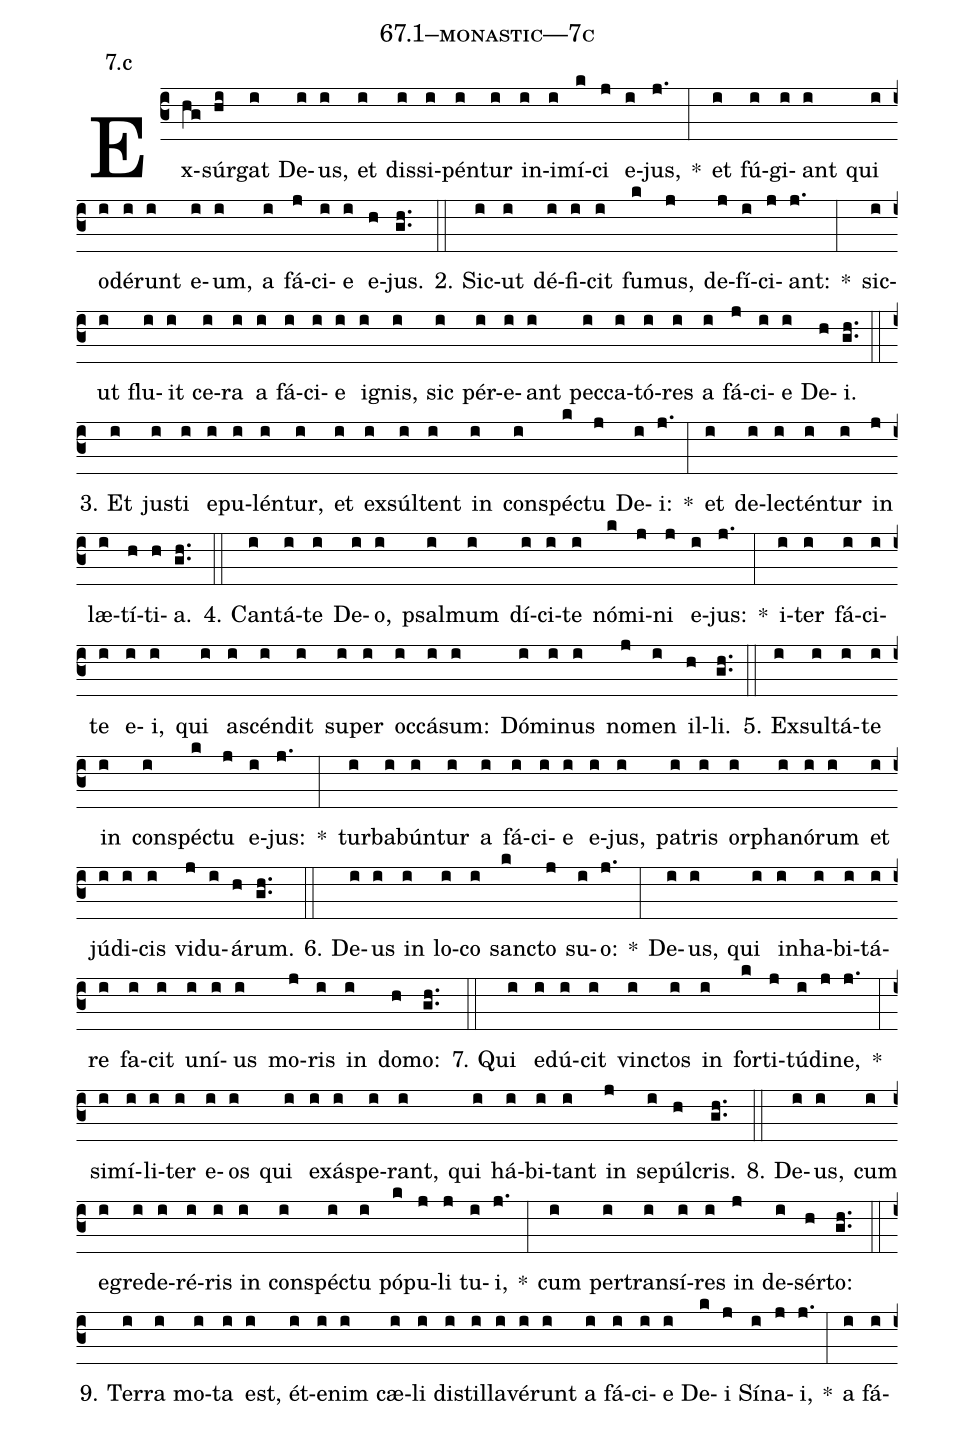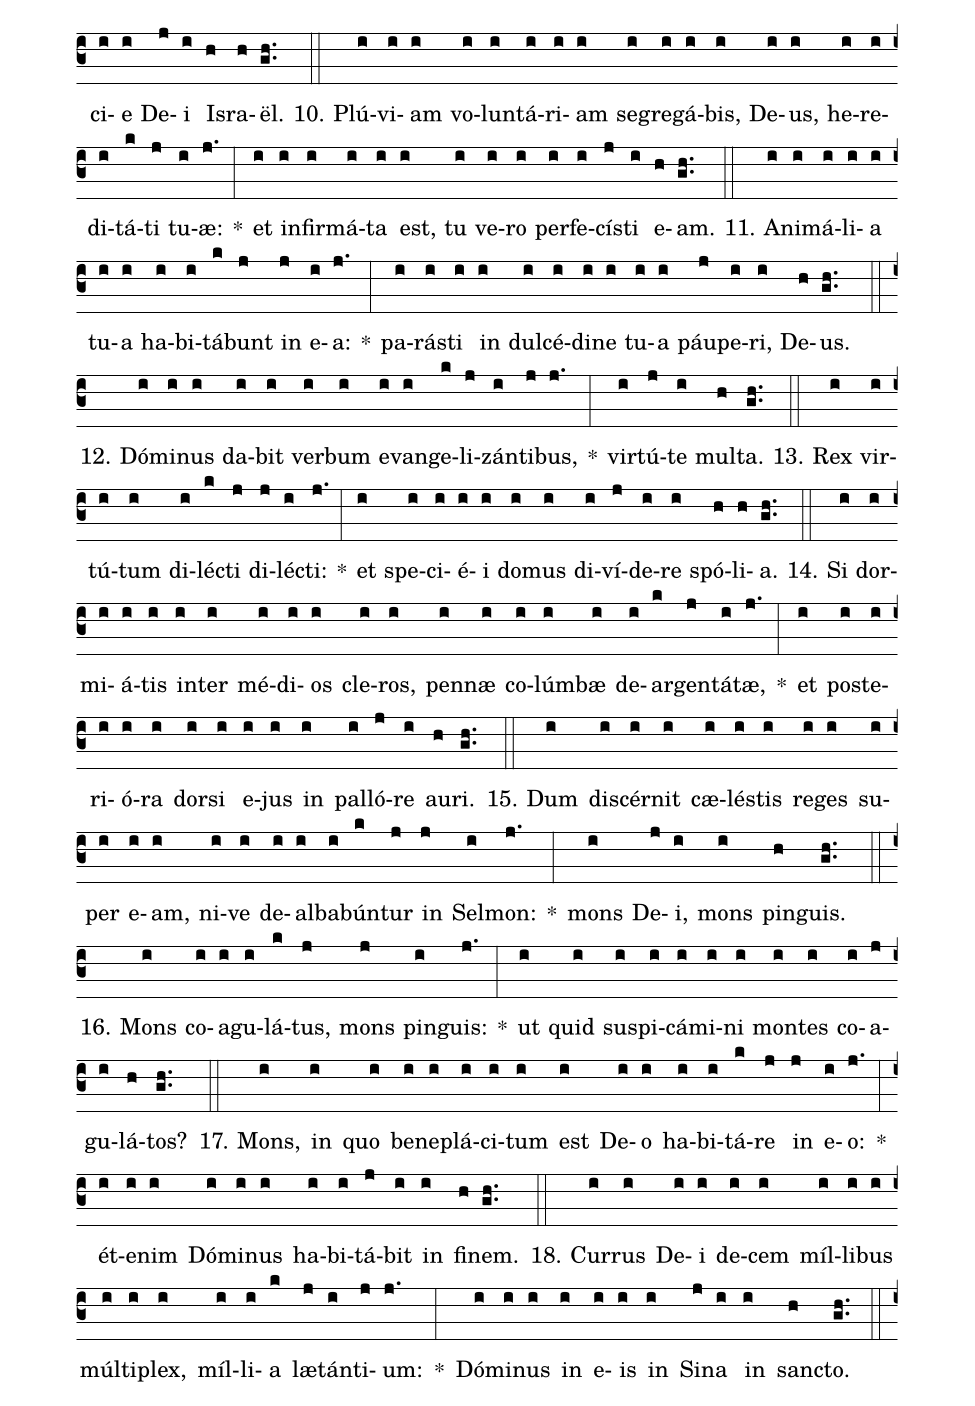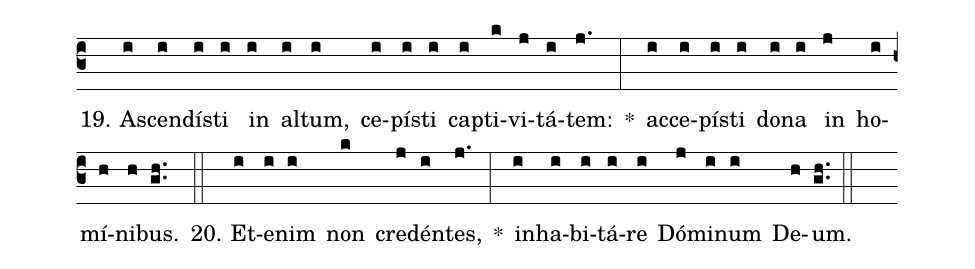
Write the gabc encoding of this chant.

name: 67.1--monastic---7c;
annotation: 7.c;
%%
(c3)Ex(hg)súr(hi)gat(i) De(i)us,(i) et(i) dis(i)si(i)pén(i)tur(i) in(i)i(i)mí(k)ci(j) e(i)jus,(j.) *(:) et(i) fú(i)gi(i)ant(i) qui(i) o(i)dé(i)runt(i) e(i)um,(i) a(i) fá(j)ci(i)e(i) e(h)jus.(gh..) (::)
2. Sic(i)ut(i) dé(i)fi(i)cit(i) fu(k)mus,(j) de(j)fí(i)ci(j)ant:(j.) *(:) sic(i)ut(i) flu(i)it(i) ce(i)ra(i) a(i) fá(i)ci(i)e(i) i(i)gnis,(i) sic(i) pér(i)e(i)ant(i) pec(i)ca(i)tó(i)res(i) a(i) fá(j)ci(i)e(i) De(h)i.(gh..) (::)
3. Et(i) jus(i)ti(i) e(i)pu(i)lén(i)tur,(i) et(i) ex(i)súl(i)tent(i) in(i) con(i)spéc(k)tu(j) De(i)i:(j.) *(:) et(i) de(i)lec(i)tén(i)tur(i) in(j) læ(i)tí(h)ti(h)a.(gh..) (::)
4. Can(i)tá(i)te(i) De(i)o,(i) psal(i)mum(i) dí(i)ci(i)te(i) nó(k)mi(j)ni(j) e(i)jus:(j.) *(:) i(i)ter(i) fá(i)ci(i)te(i) e(i)i,(i) qui(i) a(i)scén(i)dit(i) su(i)per(i) oc(i)cá(i)sum:(i) Dó(i)mi(i)nus(i) no(j)men(i) il(h)li.(gh..) (::)
5. Ex(i)sul(i)tá(i)te(i) in(i) con(i)spéc(k)tu(j) e(i)jus:(j.) *(:) tur(i)ba(i)bún(i)tur(i) a(i) fá(i)ci(i)e(i) e(i)jus,(i) pa(i)tris(i) or(i)pha(i)nó(i)rum(i) et(i) jú(i)di(i)cis(i) vi(j)du(i)á(h)rum.(gh..) (::)
6. De(i)us(i) in(i) lo(i)co(i) sanc(k)to(j) su(i)o:(j.) *(:) De(i)us,(i) qui(i) in(i)ha(i)bi(i)tá(i)re(i) fa(i)cit(i) u(i)ní(i)us(i) mo(j)ris(i) in(i) do(h)mo:(gh..) (::)
7. Qui(i) e(i)dú(i)cit(i) vinc(i)tos(i) in(i) for(k)ti(j)tú(i)di(j)ne,(j.) *(:) si(i)mí(i)li(i)ter(i) e(i)os(i) qui(i) ex(i)ás(i)pe(i)rant,(i) qui(i) há(i)bi(i)tant(i) in(j) se(i)púl(h)cris.(gh..) (::)
8. De(i)us,(i) cum(i) e(i)gre(i)de(i)ré(i)ris(i) in(i) con(i)spéc(i)tu(i) pó(k)pu(j)li(j) tu(i)i,(j.) *(:) cum(i) per(i)trans(i)í(i)res(i) in(j) de(i)sér(h)to:(gh..) (::)
9. Ter(i)ra(i) mo(i)ta(i) est,(i) ét(i)e(i)nim(i) cæ(i)li(i) di(i)stil(i)la(i)vé(i)runt(i) a(i) fá(i)ci(i)e(i) De(k)i(j) Sí(i)na(j)i,(j.) *(:) a(i) fá(i)ci(i)e(i) De(j)i(i) Is(h)ra(h)ël.(gh..) (::)
10. Plú(i)vi(i)am(i) vo(i)lun(i)tá(i)ri(i)am(i) se(i)gre(i)gá(i)bis,(i) De(i)us,(i) he(i)re(i)di(i)tá(k)ti(j) tu(i)æ:(j.) *(:) et(i) in(i)fir(i)má(i)ta(i) est,(i) tu(i) ve(i)ro(i) per(i)fe(i)cís(j)ti(i) e(h)am.(gh..) (::)
11. A(i)ni(i)má(i)li(i)a(i) tu(i)a(i) ha(i)bi(i)tá(k)bunt(j) in(j) e(i)a:(j.) *(:) pa(i)rás(i)ti(i) in(i) dul(i)cé(i)di(i)ne(i) tu(i)a(i) páu(j)pe(i)ri,(i) De(h)us.(gh..) (::)
12. Dó(i)mi(i)nus(i) da(i)bit(i) ver(i)bum(i) e(i)van(i)ge(k)li(j)zán(i)ti(j)bus,(j.) *(:) vir(i)tú(j)te(i) mul(h)ta.(gh..) (::)
13. Rex(i) vir(i)tú(i)tum(i) di(i)léc(k)ti(j) di(j)léc(i)ti:(j.) *(:) et(i) spe(i)ci(i)é(i)i(i) do(i)mus(i) di(i)ví(j)de(i)re(i) spó(h)li(h)a.(gh..) (::)
14. Si(i) dor(i)mi(i)á(i)tis(i) in(i)ter(i) mé(i)di(i)os(i) cle(i)ros,(i) pen(i)næ(i) co(i)lúm(i)bæ(i) de(i)ar(k)gen(j)tá(i)tæ,(j.) *(:) et(i) post(i)e(i)ri(i)ó(i)ra(i) dor(i)si(i) e(i)jus(i) in(i) pal(i)ló(j)re(i) au(h)ri.(gh..) (::)
15. Dum(i) di(i)scér(i)nit(i) cæ(i)lés(i)tis(i) re(i)ges(i) su(i)per(i) e(i)am,(i) ni(i)ve(i) de(i)al(i)ba(i)bún(k)tur(j) in(j) Sel(i)mon:(j.) *(:) mons(i) De(j)i,(i) mons(i) pin(h)guis.(gh..) (::)
16. Mons(i) co(i)a(i)gu(i)lá(k)tus,(j) mons(j) pin(i)guis:(j.) *(:) ut(i) quid(i) su(i)spi(i)cá(i)mi(i)ni(i) mon(i)tes(i) co(i)a(j)gu(i)lá(h)tos?(gh..) (::)
17. Mons,(i) in(i) quo(i) be(i)ne(i)plá(i)ci(i)tum(i) est(i) De(i)o(i) ha(i)bi(i)tá(k)re(j) in(j) e(i)o:(j.) *(:) ét(i)e(i)nim(i) Dó(i)mi(i)nus(i) ha(i)bi(i)tá(j)bit(i) in(i) fi(h)nem.(gh..) (::)
18. Cur(i)rus(i) De(i)i(i) de(i)cem(i) míl(i)li(i)bus(i) múl(i)ti(i)plex,(i) míl(i)li(i)a(k) læ(j)tán(i)ti(j)um:(j.) *(:) Dó(i)mi(i)nus(i) in(i) e(i)is(i) in(i) Si(j)na(i) in(i) sanc(h)to.(gh..) (::)
19. A(i)scen(i)dís(i)ti(i) in(i) al(i)tum,(i) ce(i)pís(i)ti(i) cap(i)ti(k)vi(j)tá(i)tem:(j.) *(:) ac(i)ce(i)pís(i)ti(i) do(i)na(i) in(j) ho(i)mí(h)ni(h)bus.(gh..) (::)
20. Et(i)e(i)nim(i) non(k) cre(j)dén(i)tes,(j.) *(:) in(i)ha(i)bi(i)tá(i)re(i) Dó(j)mi(i)num(i) De(h)um.(gh..) (::)
